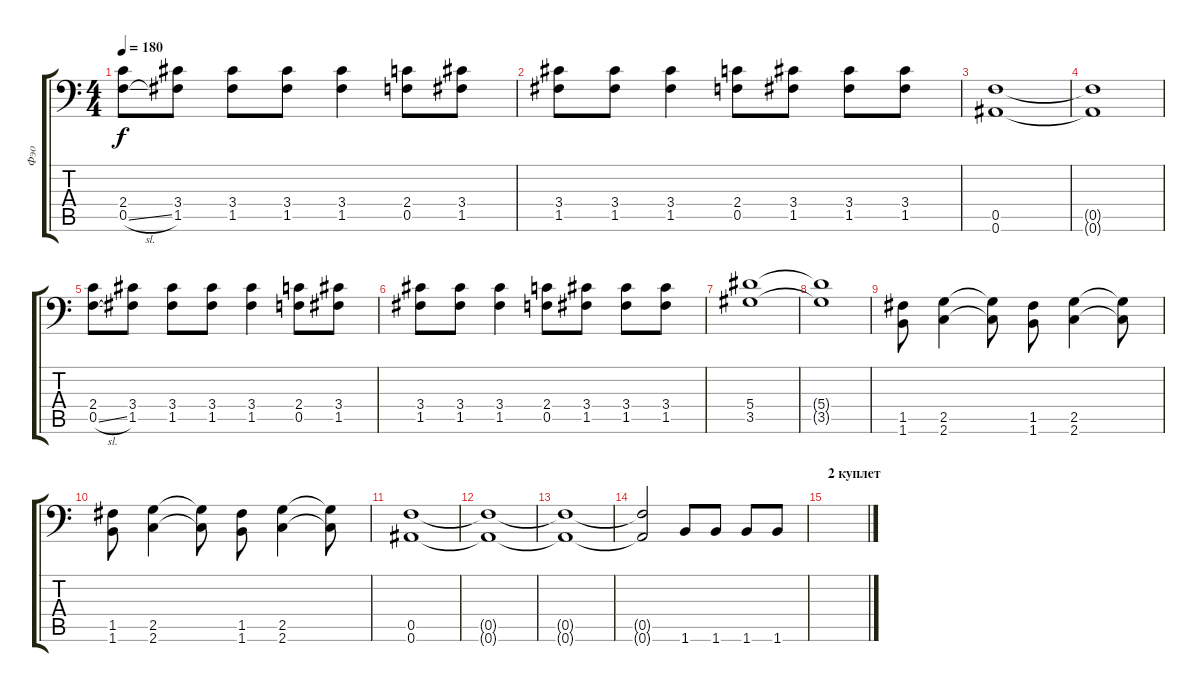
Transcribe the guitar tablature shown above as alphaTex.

\track ("Фэо" "Фэо") {instrument distortionguitar}
\staff {score tabs}
\tuning (C4 G3 Eb3 Bb2 F2 Bb1) {hide}
\ts (4 4)
\tempo 180
\clef f4
\ks c
(2.4 0.5{sl}).8{dy f} (3.4 1.5).8 (3.4 1.5).8 (3.4 1.5).8 (3.4 1.5).4 (2.4 0.5).8 (3.4 1.5).8 |
(3.4 1.5).8 (3.4 1.5).8 (3.4 1.5).4 (2.4 0.5).8 (3.4 1.5).8 (3.4 1.5).8 (3.4 1.5).8 |
(0.5 0.6).1 |
(0.5{t} 0.6{t}).1 |
(2.4 0.5{sl}).8 (3.4 1.5).8 (3.4 1.5).8 (3.4 1.5).8 (3.4 1.5).4 (2.4 0.5).8 (3.4 1.5).8 |
(3.4 1.5).8 (3.4 1.5).8 (3.4 1.5).4 (2.4 0.5).8 (3.4 1.5).8 (3.4 1.5).8 (3.4 1.5).8 |
(5.4 3.5).1 |
(5.4{t} 3.5{t}).1 |
(1.5 1.6).8 (2.5 2.6).4 (2.5{t} 2.6{t}).8 (1.5 1.6).8 (2.5 2.6).4 (2.5{t} 2.6{t}).8 |
(1.5 1.6).8 (2.5 2.6).4 (2.5{t} 2.6{t}).8 (1.5 1.6).8 (2.5 2.6).4 (2.5{t} 2.6{t}).8 |
(0.5 0.6).1 |
(0.5{t} 0.6{t}).1 |
(0.5{t} 0.6{t}).1 |
(0.5{t} 0.6{t}).2 1.6.8 1.6.8 1.6.8 1.6.8 |
\section ("" "2 куплет")
